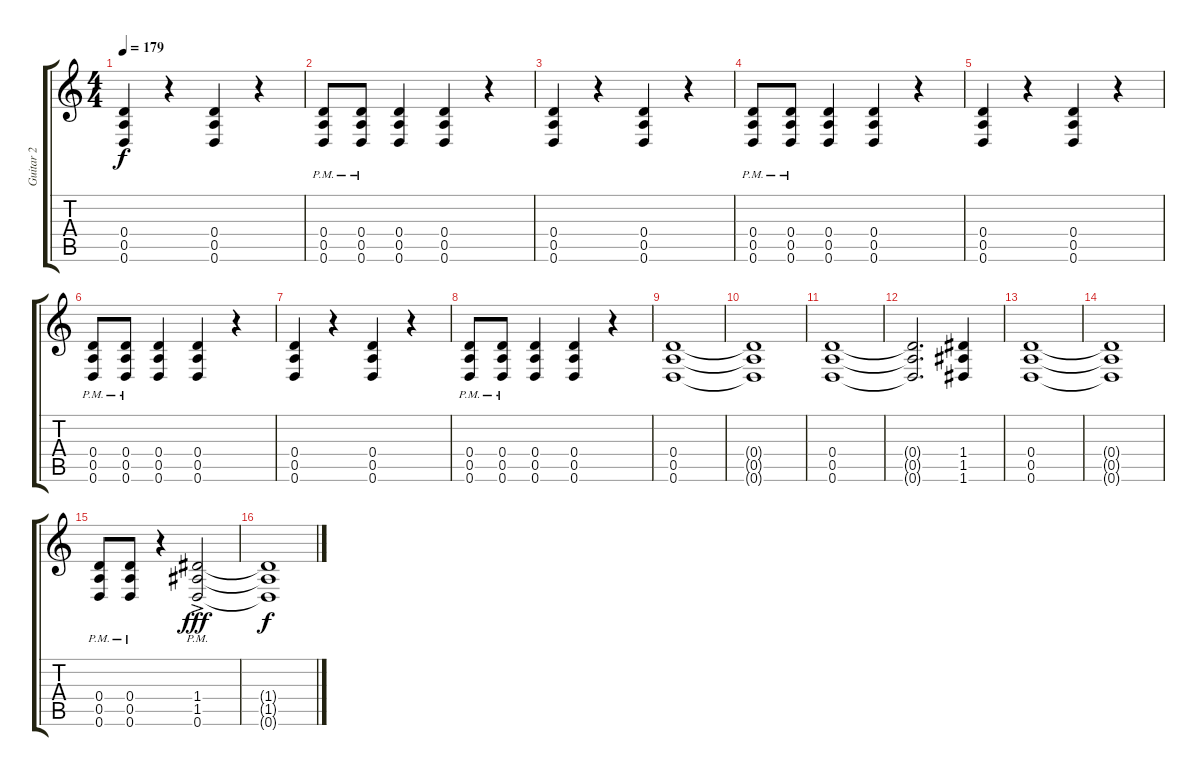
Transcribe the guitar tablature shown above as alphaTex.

\track ("Guitar 2" "Guitar 2") {instrument distortionguitar}
\staff {score tabs}
\tuning (E4 B3 G3 D3 A2 D2) {hide}
\ts (4 4)
\tempo 179
\clef g2
\ks c
(0.4 0.5 0.6).4{dy f} r.4 (0.4 0.5 0.6).4 r.4 |
(0.4{pm} 0.5{pm} 0.6{pm}).8 (0.4{pm} 0.5{pm} 0.6{pm}).8 (0.4 0.5 0.6).4 (0.4 0.5 0.6).4 r.4 |
(0.4 0.5 0.6).4 r.4 (0.4 0.5 0.6).4 r.4 |
(0.4{pm} 0.5{pm} 0.6{pm}).8 (0.4{pm} 0.5{pm} 0.6{pm}).8 (0.4 0.5 0.6).4 (0.4 0.5 0.6).4 r.4 |
(0.4 0.5 0.6).4 r.4 (0.4 0.5 0.6).4 r.4 |
(0.4{pm} 0.5{pm} 0.6{pm}).8 (0.4{pm} 0.5{pm} 0.6{pm}).8 (0.4 0.5 0.6).4 (0.4 0.5 0.6).4 r.4 |
(0.4 0.5 0.6).4 r.4 (0.4 0.5 0.6).4 r.4 |
(0.4{pm} 0.5{pm} 0.6{pm}).8 (0.4{pm} 0.5{pm} 0.6{pm}).8 (0.4 0.5 0.6).4 (0.4 0.5 0.6).4 r.4 |
(0.4 0.5 0.6).1 |
(0.4{t} 0.5{t} 0.6{t}).1 |
(0.4 0.5 0.6).1 |
(0.4{t} 0.5{t} 0.6{t}).2{d} (1.4 1.5 1.6).4 |
(0.4 0.5 0.6).1 |
(0.4{t} 0.5{t} 0.6{t}).1 |
(0.4{pm} 0.5{pm} 0.6{pm}).8 (0.4{pm} 0.5{pm} 0.6{pm}).8 r.4 (1.4{ac pm} 1.5{ac pm} 0.6{ac pm}).2{dy fff} |
(1.4{t} 1.5{t} 0.6{t}).1{dy f}
